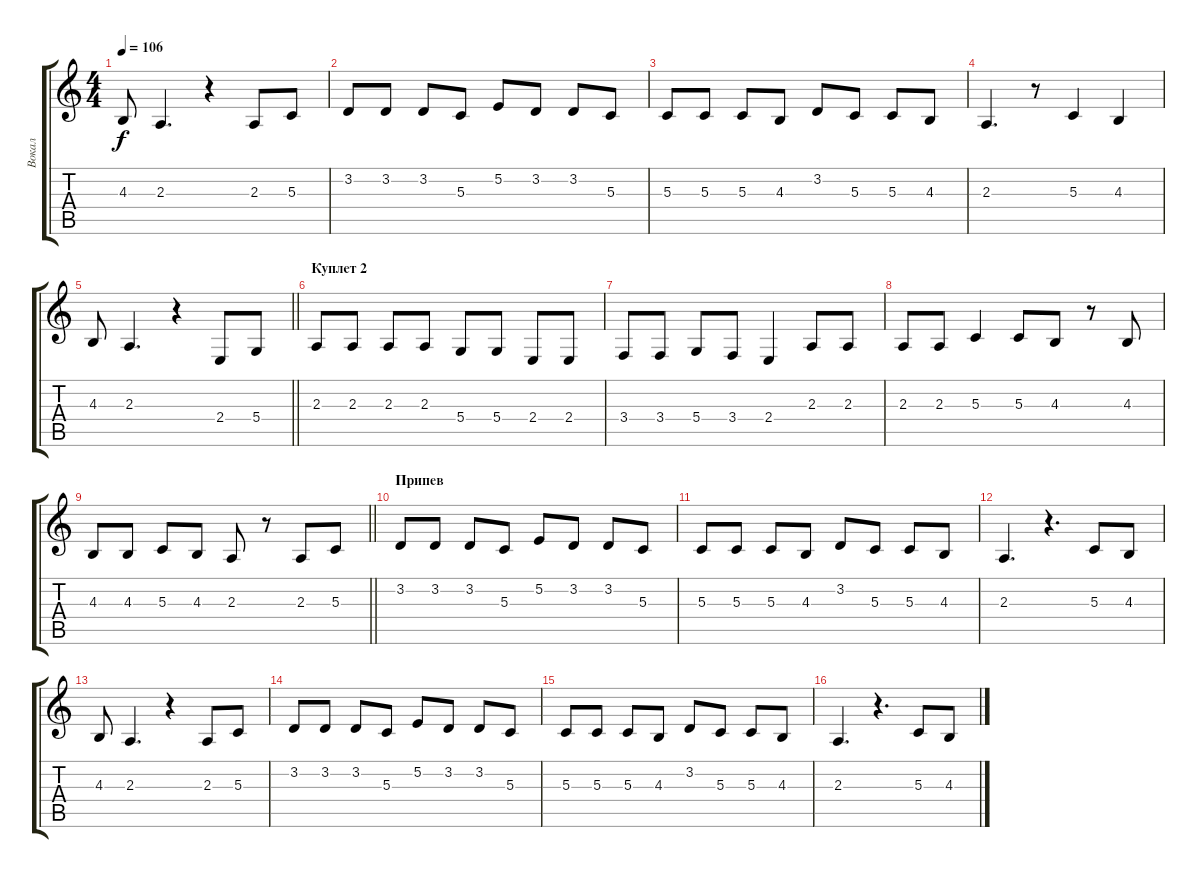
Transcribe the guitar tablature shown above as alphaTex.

\track ("Вокал" "Вокал") {instrument tenorsax}
\staff {score tabs}
\tuning (E4 B3 G3 D3 A2 E2) {hide}
\ts (4 4)
\tempo 106
\clef g2
\ks c
4.3.8{dy f} 2.3.4{d} r.4 2.3.8 5.3.8 |
3.2.8 3.2.8 3.2.8 5.3.8 5.2.8 3.2.8 3.2.8 5.3.8 |
5.3.8 5.3.8 5.3.8 4.3.8 3.2.8 5.3.8 5.3.8 4.3.8 |
2.3.4{d} r.8 5.3.4 4.3.4 |
\barLineRight lightlight
4.3.8 2.3.4{d} r.4 2.4.8 5.4.8 |
\section ("" "Куплет 2")
2.3.8 2.3.8 2.3.8 2.3.8 5.4.8 5.4.8 2.4.8 2.4.8 |
3.4.8 3.4.8 5.4.8 3.4.8 2.4.4 2.3.8 2.3.8 |
2.3.8 2.3.8 5.3.4 5.3.8 4.3.8 r.8 4.3.8 |
\barLineRight lightlight
4.3.8 4.3.8 5.3.8 4.3.8 2.3.8 r.8 2.3.8 5.3.8 |
\section ("" "Припев")
3.2.8 3.2.8 3.2.8 5.3.8 5.2.8 3.2.8 3.2.8 5.3.8 |
5.3.8 5.3.8 5.3.8 4.3.8 3.2.8 5.3.8 5.3.8 4.3.8 |
2.3.4{d} r.4{d} 5.3.8 4.3.8 |
4.3.8 2.3.4{d} r.4 2.3.8 5.3.8 |
3.2.8 3.2.8 3.2.8 5.3.8 5.2.8 3.2.8 3.2.8 5.3.8 |
5.3.8 5.3.8 5.3.8 4.3.8 3.2.8 5.3.8 5.3.8 4.3.8 |
2.3.4{d} r.4{d} 5.3.8 4.3.8
